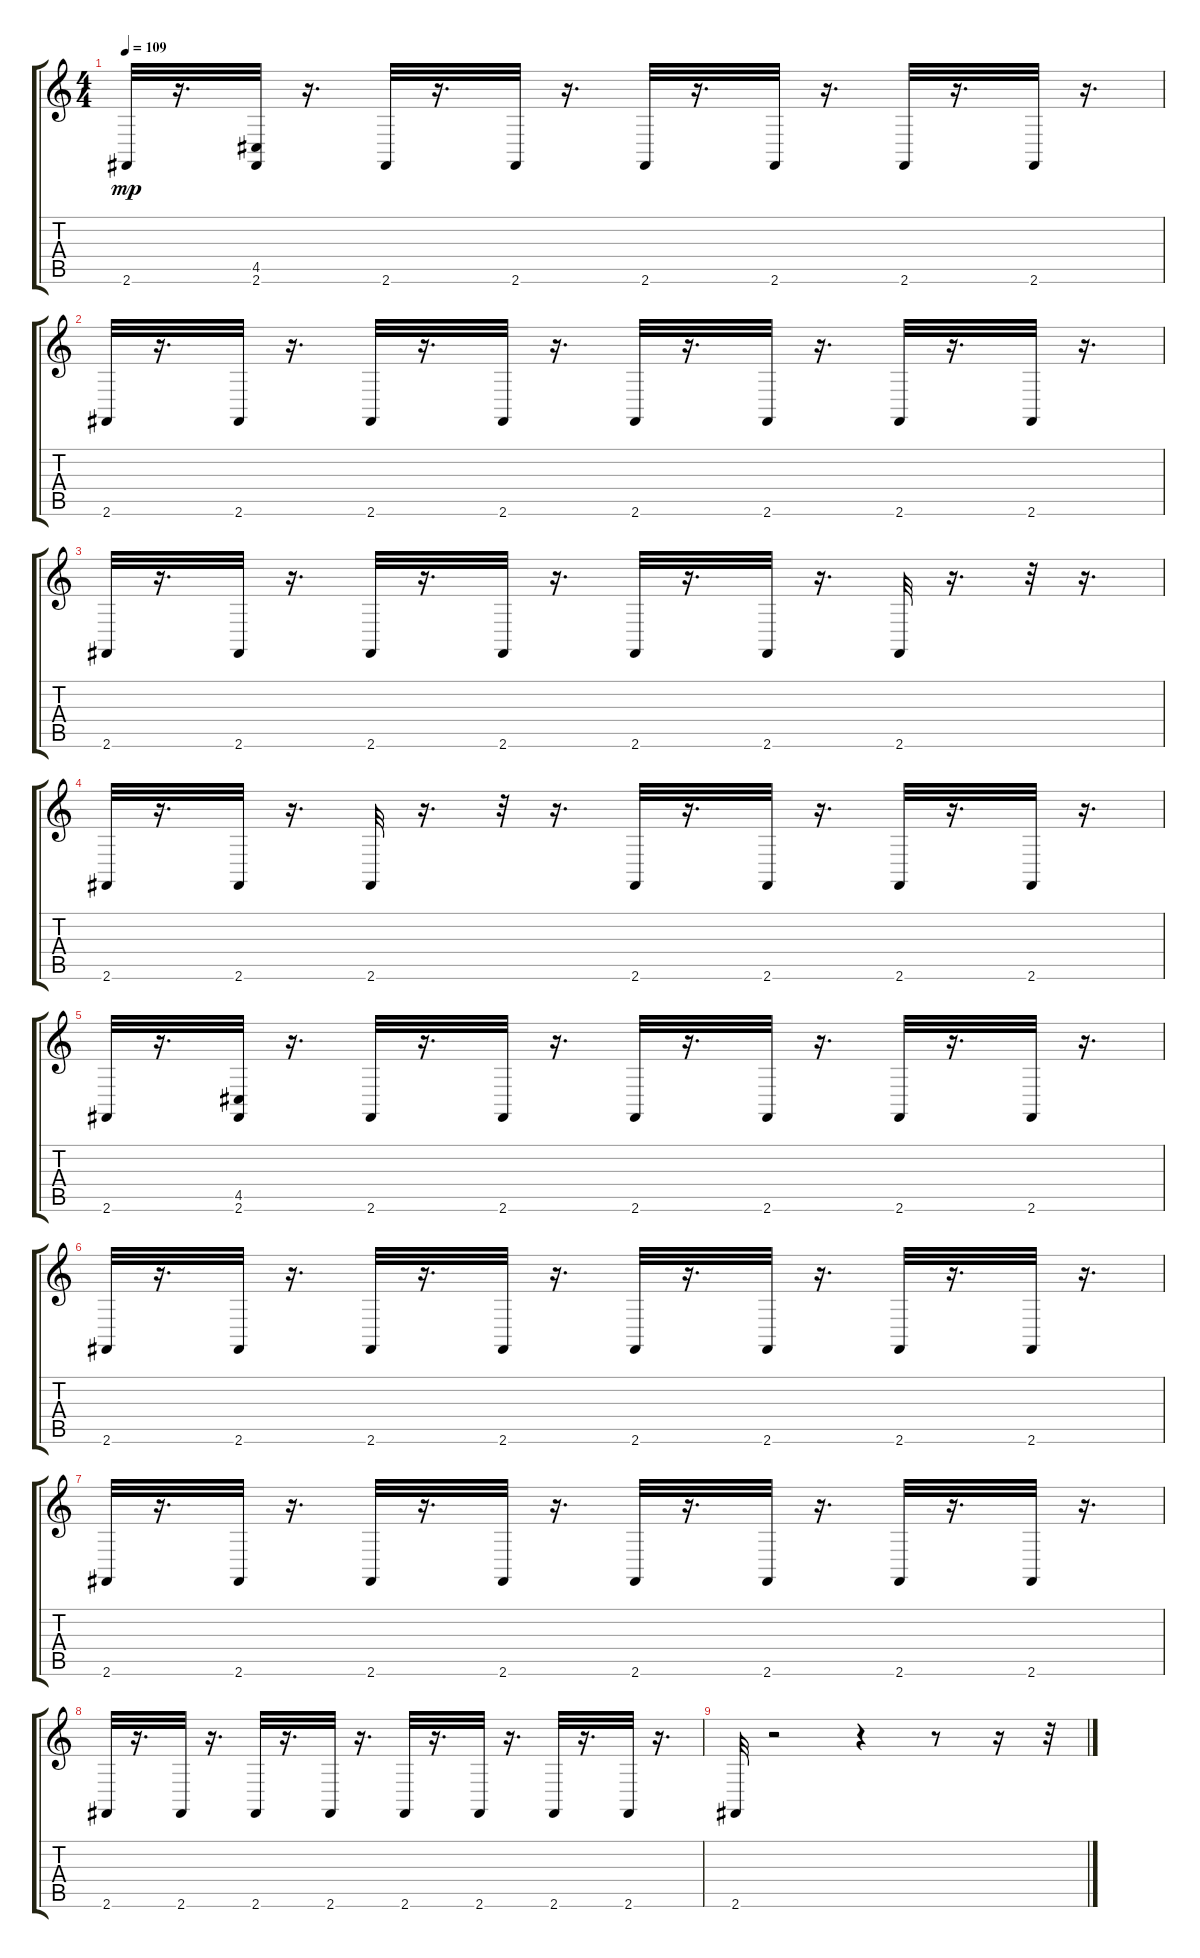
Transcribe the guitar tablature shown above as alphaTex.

\track "" {instrument acousticgrandpiano}
\staff {score tabs}
\tuning (E4 B3 G3 D3 A2 E2) {hide}
\ts (4 4)
\tempo 109
\clef g2
\ks c
2.6.32{dy mp} r.16{d} (4.5 2.6).32 r.16{d} 2.6.32 r.16{d} 2.6.32 r.16{d} 2.6.32 r.16{d} 2.6.32 r.16{d} 2.6.32 r.16{d} 2.6.32 r.16{d} |
2.6.32 r.16{d} 2.6.32 r.16{d} 2.6.32 r.16{d} 2.6.32 r.16{d} 2.6.32 r.16{d} 2.6.32 r.16{d} 2.6.32 r.16{d} 2.6.32 r.16{d} |
2.6.32 r.16{d} 2.6.32 r.16{d} 2.6.32 r.16{d} 2.6.32 r.16{d} 2.6.32 r.16{d} 2.6.32 r.16{d} 2.6.32 r.16{d} r.32 r.16{d} |
2.6.32 r.16{d} 2.6.32 r.16{d} 2.6.32 r.16{d} r.32 r.16{d} 2.6.32 r.16{d} 2.6.32 r.16{d} 2.6.32 r.16{d} 2.6.32 r.16{d} |
2.6.32 r.16{d} (4.5 2.6).32 r.16{d} 2.6.32 r.16{d} 2.6.32 r.16{d} 2.6.32 r.16{d} 2.6.32 r.16{d} 2.6.32 r.16{d} 2.6.32 r.16{d} |
2.6.32 r.16{d} 2.6.32 r.16{d} 2.6.32 r.16{d} 2.6.32 r.16{d} 2.6.32 r.16{d} 2.6.32 r.16{d} 2.6.32 r.16{d} 2.6.32 r.16{d} |
2.6.32 r.16{d} 2.6.32 r.16{d} 2.6.32 r.16{d} 2.6.32 r.16{d} 2.6.32 r.16{d} 2.6.32 r.16{d} 2.6.32 r.16{d} 2.6.32 r.16{d} |
2.6.32 r.16{d} 2.6.32 r.16{d} 2.6.32 r.16{d} 2.6.32 r.16{d} 2.6.32 r.16{d} 2.6.32 r.16{d} 2.6.32 r.16{d} 2.6.32 r.16{d} |
2.6.32 r.2 r.4 r.8 r.16 r.32
